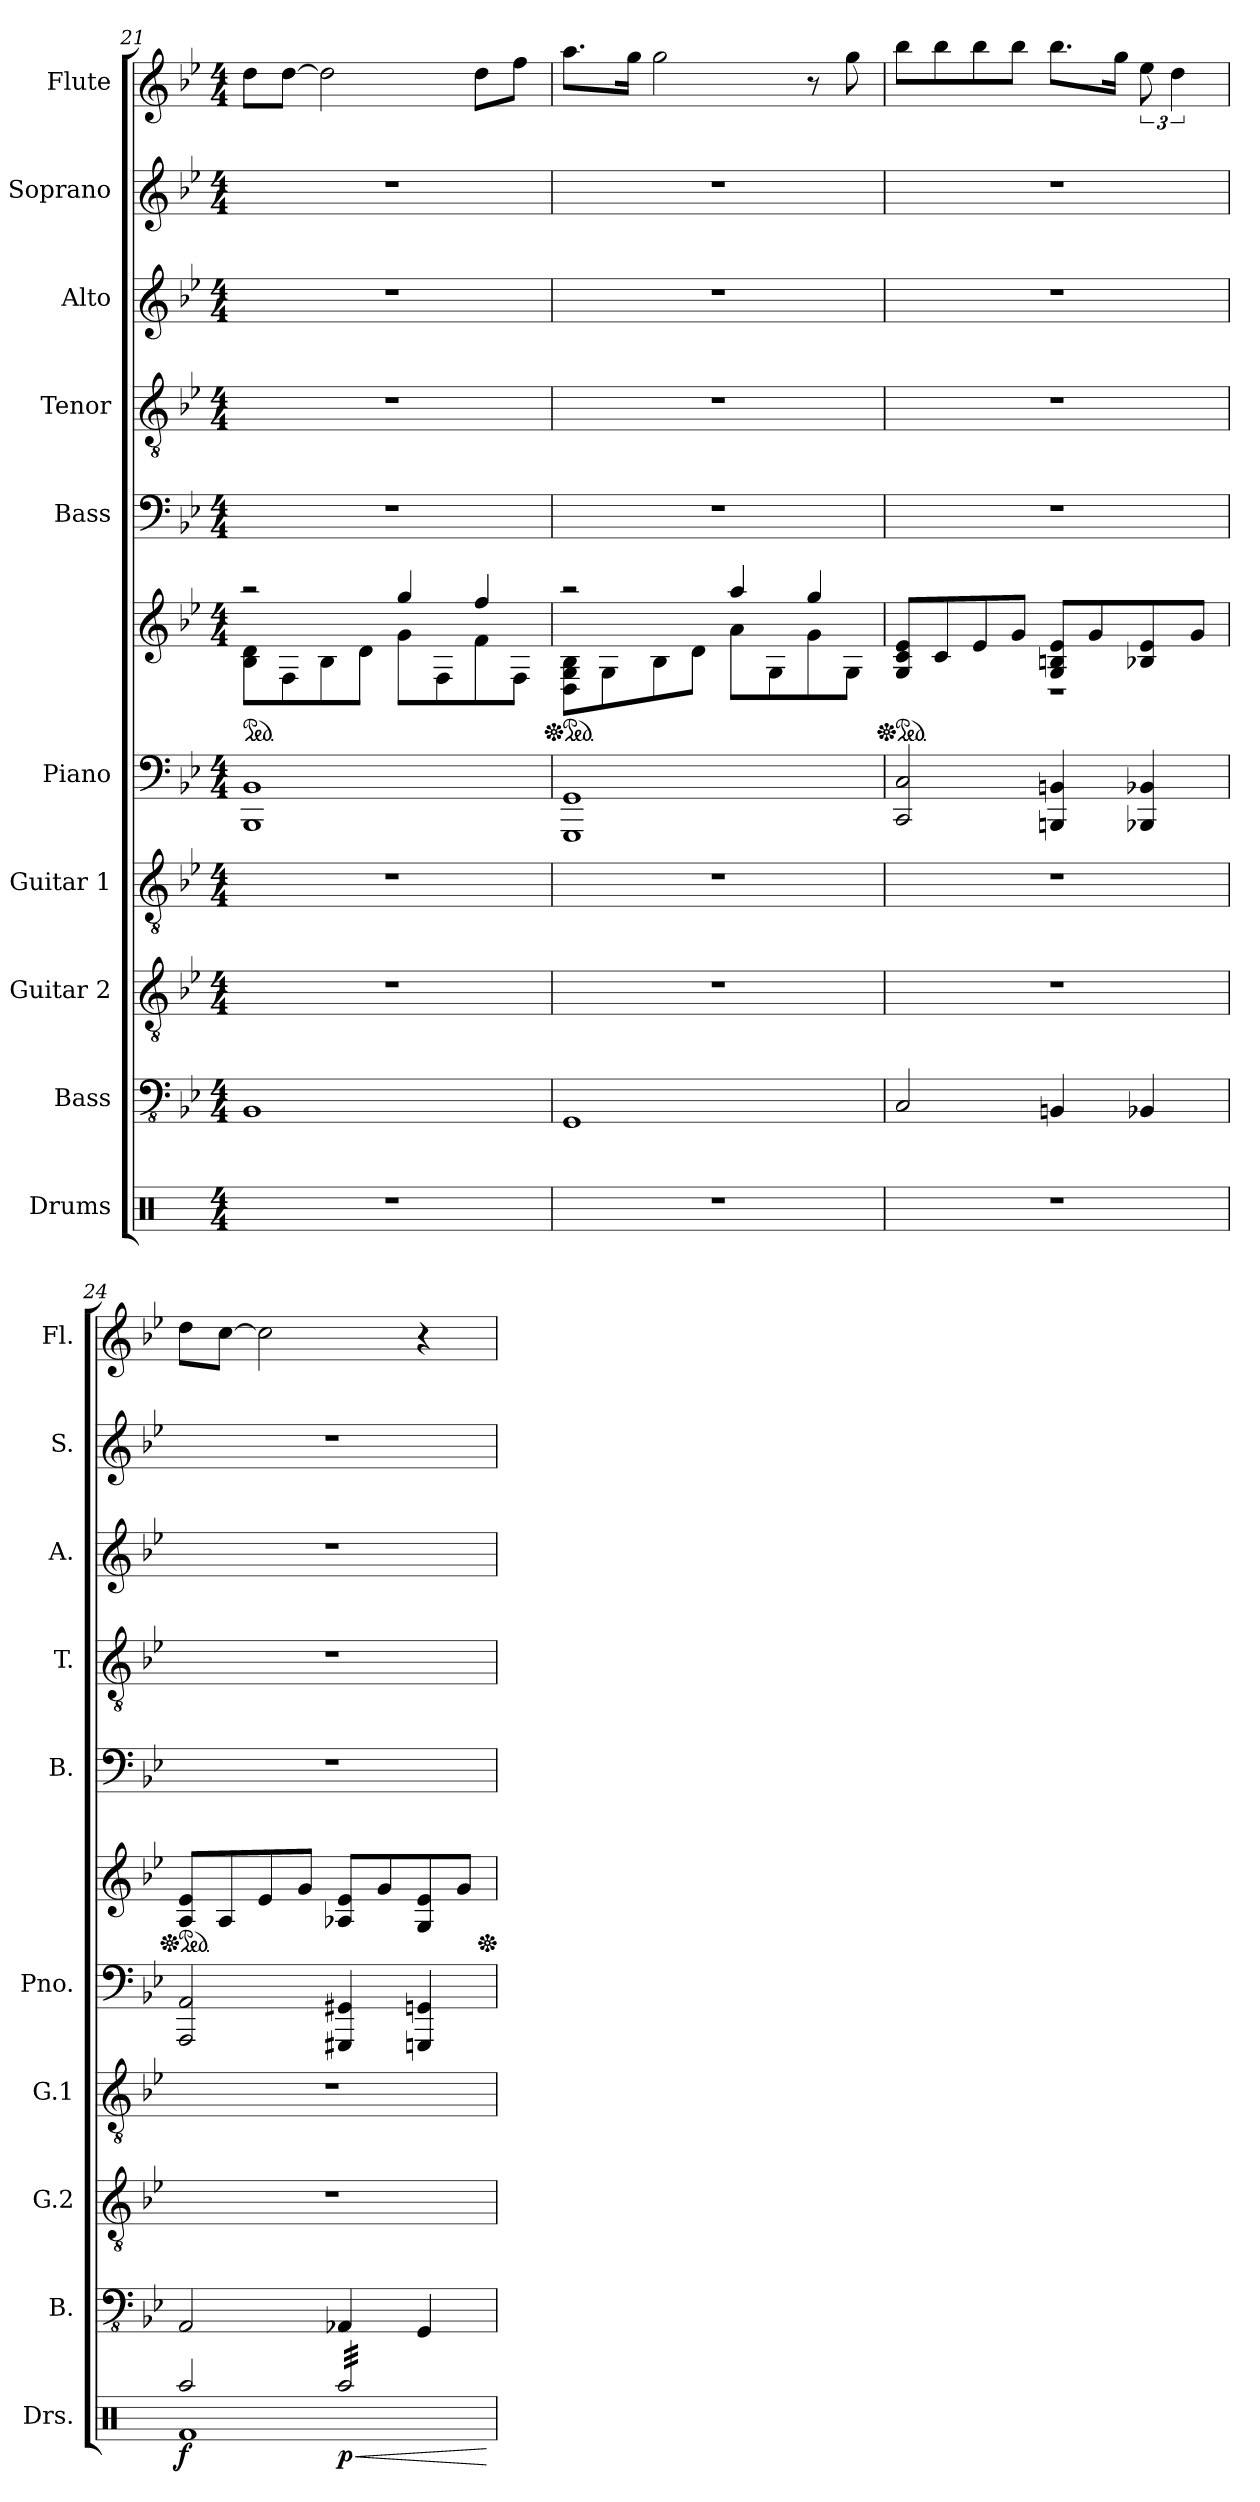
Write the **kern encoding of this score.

**kern	**dynam	**kern	**kern	**kern	**kern	**kern	**kern	**kern	**kern	**kern	**kern
*part10	*part10	*part9	*part8	*part7	*part6	*part6	*part5	*part4	*part3	*part2	*part1
*staff11	*staff11	*staff10	*staff9	*staff8	*staff7	*staff6	*staff5	*staff4	*staff3	*staff2	*staff1
*I"Drums	*	*I"Bass	*I"Guitar 2	*I"Guitar 1	*I"Piano	*	*I"Bass	*I"Tenor	*I"Alto	*I"Soprano	*I"Flute
*I'Drs.	*	*I'B.	*I'G.2	*I'G.1	*I'Pno.	*	*I'B.	*I'T.	*I'A.	*I'S.	*I'Fl.
!!LO:PB:g=z
*clefX	*	*clefFv4	*clefGv2	*clefGv2	*clefF4	*clefG2	*clefF4	*clefGv2	*clefG2	*clefG2	*clefG2
*	*	*	*	*	*	*	*	*	*	*ITrd-7c-12	*
*k[]	*	*k[b-e-]	*k[b-e-]	*k[b-e-]	*k[b-e-]	*k[b-e-]	*k[b-e-]	*k[b-e-]	*k[b-e-]	*k[b-e-]	*k[b-e-]
*M4/4	*	*M4/4	*M4/4	*M4/4	*M4/4	*M4/4	*M4/4	*M4/4	*M4/4	*M4/4	*M4/4
*	*	*	*	*	*	*ped	*	*	*	*	*
=21	=21	=21	=21	=21	=21	=21	=21	=21	=21	=21	=21
*	*	*	*	*	*	*^	*	*	*	*	*
1r	.	1BBB-	1r	1r	1BBB- 1BB-	2r	8B-\ 8d\L	1r	1r	1r	1r	8dd\L
.	.	.	.	.	.	.	8F\	.	.	.	.	[8dd\J
.	.	.	.	.	.	.	8B-\	.	.	.	.	2dd\]
.	.	.	.	.	.	.	8d\J	.	.	.	.	.
.	.	.	.	.	.	4gg/	8g\L	.	.	.	.	.
.	.	.	.	.	.	.	8F\	.	.	.	.	.
.	.	.	.	.	.	4ff/	8f\	.	.	.	.	8dd\L
.	.	.	.	.	.	.	8F\J	.	.	.	.	8ff\J
=22	=22	=22	=22	=22	=22	=22	=22	=22	=22	=22	=22	=22
*	*	*	*	*	*	*Xped	*	*	*	*	*	*
*	*	*	*	*	*	*ped	*	*	*	*	*	*
1r	.	1GGG	1r	1r	1GGG 1GG	2r	8D\ 8G\ 8B-\L	1r	1r	1r	1r	8.aa\L
.	.	.	.	.	.	.	8G\	.	.	.	.	.
.	.	.	.	.	.	.	.	.	.	.	.	16gg\Jk
.	.	.	.	.	.	.	8B-\	.	.	.	.	2gg\
.	.	.	.	.	.	.	8d\J	.	.	.	.	.
.	.	.	.	.	.	4aa/	8a\L	.	.	.	.	.
.	.	.	.	.	.	.	8G\	.	.	.	.	.
.	.	.	.	.	.	4gg/	8g\	.	.	.	.	8r
.	.	.	.	.	.	.	8G\J	.	.	.	.	8gg\
=23	=23	=23	=23	=23	=23	=23	=23	=23	=23	=23	=23	=23
*	*	*	*	*	*	*Xped	*	*	*	*	*	*
*	*	*	*	*	*	*ped	*	*	*	*	*	*
1r	.	2CC/	1r	1r	2CC/ 2C/	8G/ 8c/ 8e-/L	1r	1r	1r	1r	1r	8bb-\L
.	.	.	.	.	.	8c/	.	.	.	.	.	8bb-\
.	.	.	.	.	.	8e-/	.	.	.	.	.	8bb-\
.	.	.	.	.	.	8g/J	.	.	.	.	.	8bb-\J
.	.	4BBBn/	.	.	4BBBn/ 4BBn/	8G/ 8Bn/ 8e-/L	.	.	.	.	.	8.bb-\L
.	.	.	.	.	.	8g/	.	.	.	.	.	.
.	.	.	.	.	.	.	.	.	.	.	.	16gg\Jk
.	.	4BBB-X/	.	.	4BBB-X/ 4BB-X/	8B-X/ 8e-/	.	.	.	.	.	12ee-\
.	.	.	.	.	.	.	.	.	.	.	.	6dd\
.	.	.	.	.	.	8g/J	.	.	.	.	.	.
*	*	*	*	*	*	*v	*v	*	*	*	*	*
=24	=24	=24	=24	=24	=24	=24	=24	=24	=24	=24	=24
*^	*	*	*	*	*	*	*	*	*	*	*
*	*	*	*	*	*	*	*Xped	*	*	*	*	*
*	*	*	*	*	*	*	*ped	*	*	*	*	*
!	!	!LO:DY:b	!	!	!	!	!	!	!	!	!	!
2Raa/	1Rf	f	2AAA/	1r	1r	2AAA/ 2AA/	8A/ 8e-/L	1r	1r	1r	1r	8dd\L
.	.	.	.	.	.	.	8A/	.	.	.	.	[8cc\J
.	.	.	.	.	.	.	8e-/	.	.	.	.	2cc\]
.	.	.	.	.	.	.	8g/J	.	.	.	.	.
!	!	!LO:HP:b	!	!	!	!	!	!	!	!	!	!
!	!	!LO:DY:n=1:b	!	!	!	!	!	!	!	!	!	!
*tremolo	*	*	*	*	*	*	*	*	*	*	*	*
32Raa/LLL	.	< p	4AAA-X/	.	.	4GGG#X/ 4GG#X/	8A-X/ 8e-/L	.	.	.	.	.
32Raa/	.	.	.	.	.	.	.	.	.	.	.	.
32Raa/	.	.	.	.	.	.	.	.	.	.	.	.
32Raa/	.	.	.	.	.	.	.	.	.	.	.	.
32Raa/	.	.	.	.	.	.	8g/	.	.	.	.	.
32Raa/	.	.	.	.	.	.	.	.	.	.	.	.
32Raa/	.	.	.	.	.	.	.	.	.	.	.	.
32Raa/	.	.	.	.	.	.	.	.	.	.	.	.
32Raa/	.	.	4GGG/	.	.	4GGGn/ 4GGn/	8G/ 8e-/	.	.	.	.	4r
32Raa/	.	.	.	.	.	.	.	.	.	.	.	.
32Raa/	.	.	.	.	.	.	.	.	.	.	.	.
32Raa/	.	.	.	.	.	.	.	.	.	.	.	.
32Raa/	.	.	.	.	.	.	8g/J	.	.	.	.	.
32Raa/	.	.	.	.	.	.	.	.	.	.	.	.
32Raa/	.	.	.	.	.	.	.	.	.	.	.	.
32Raa/JJJ	.	.	.	.	.	.	.	.	.	.	.	.
*Xtremolo	*	*	*	*	*	*	*	*	*	*	*	*
*v	*v	*	*	*	*	*	*	*	*	*	*	*
.	[	.	.	.	.	.	.	.	.	.	.
*	*	*	*	*	*	*Xped	*	*	*	*	*
=	=	=	=	=	=	=	=	=	=	=	=
*-	*-	*-	*-	*-	*-	*-	*-	*-	*-	*-	*-
